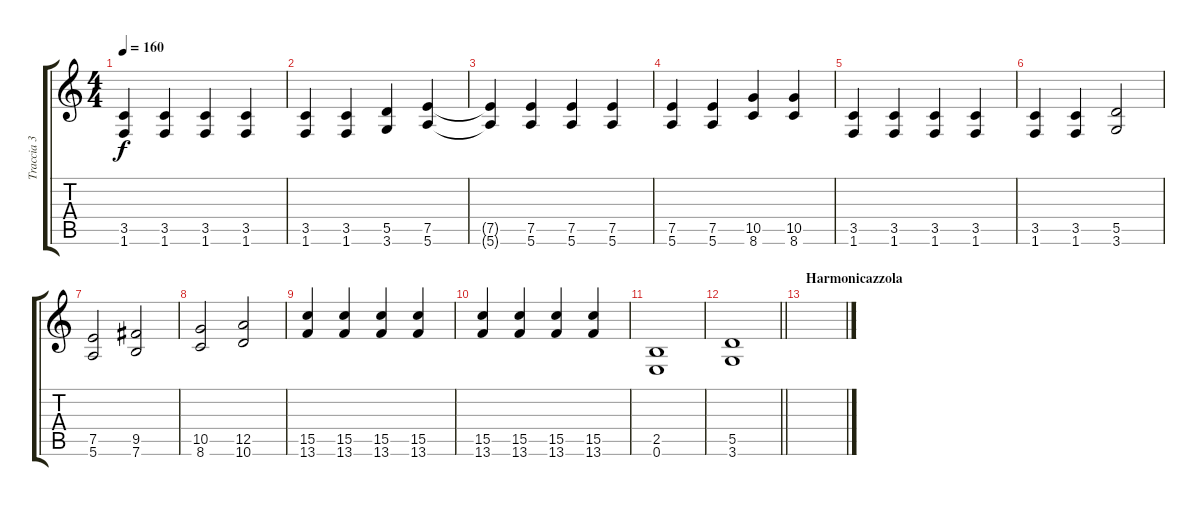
\track ("Traccia 3" "Traccia 3") {instrument distortionguitar}
\staff {score tabs}
\tuning (E4 B3 G3 D3 A2 E2) {hide}
\ts (4 4)
\tempo 160
\clef g2
\ks c
(3.5 1.6).4{dy f} (3.5 1.6).4 (3.5 1.6).4 (3.5 1.6).4 |
(3.5 1.6).4 (3.5 1.6).4 (5.5 3.6).4 (7.5 5.6).4 |
(7.5{t} 5.6{t}).4 (7.5 5.6).4 (7.5 5.6).4 (7.5 5.6).4 |
(7.5 5.6).4 (7.5 5.6).4 (10.5 8.6).4 (10.5 8.6).4 |
(3.5 1.6).4 (3.5 1.6).4 (3.5 1.6).4 (3.5 1.6).4 |
(3.5 1.6).4 (3.5 1.6).4 (5.5 3.6).2 |
(7.5 5.6).2 (9.5 7.6).2 |
(10.5 8.6).2 (12.5 10.6).2 |
(15.5 13.6).4 (15.5 13.6).4 (15.5 13.6).4 (15.5 13.6).4 |
(15.5 13.6).4 (15.5 13.6).4 (15.5 13.6).4 (15.5 13.6).4 |
(2.5 0.6).1 |
\barLineRight lightlight
(5.5 3.6).1 |
\section ("" "Harmonicazzola")
